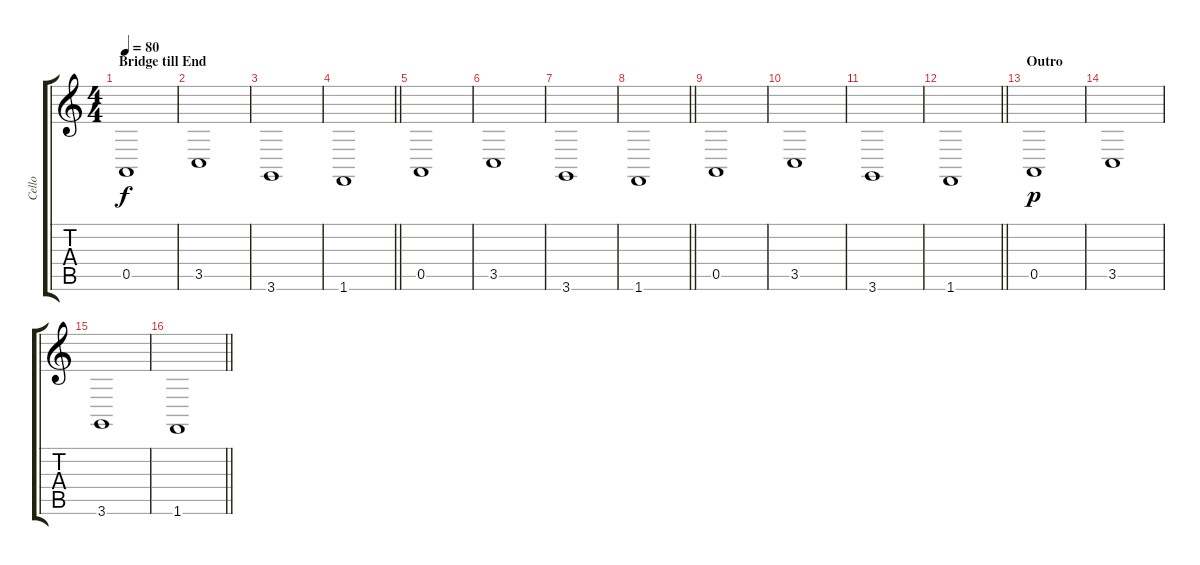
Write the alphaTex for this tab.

\track ("Cello" "Cello") {instrument cello}
\staff {score tabs}
\tuning (E4 B3 G3 D3 A2 E2) {hide}
\ts (4 4)
\section ("" "Bridge till End")
\tempo 80
\clef g2
\ks c
0.5.1{dy f} |
3.5.1 |
3.6.1 |
\barLineRight lightlight
1.6.1 |
0.5.1 |
3.5.1 |
3.6.1 |
\barLineRight lightlight
1.6.1 |
0.5.1 |
3.5.1 |
3.6.1 |
\barLineRight lightlight
1.6.1 |
\section ("" "Outro")
0.5.1{dy p} |
3.5.1 |
3.6.1 |
\barLineRight lightlight
1.6.1
